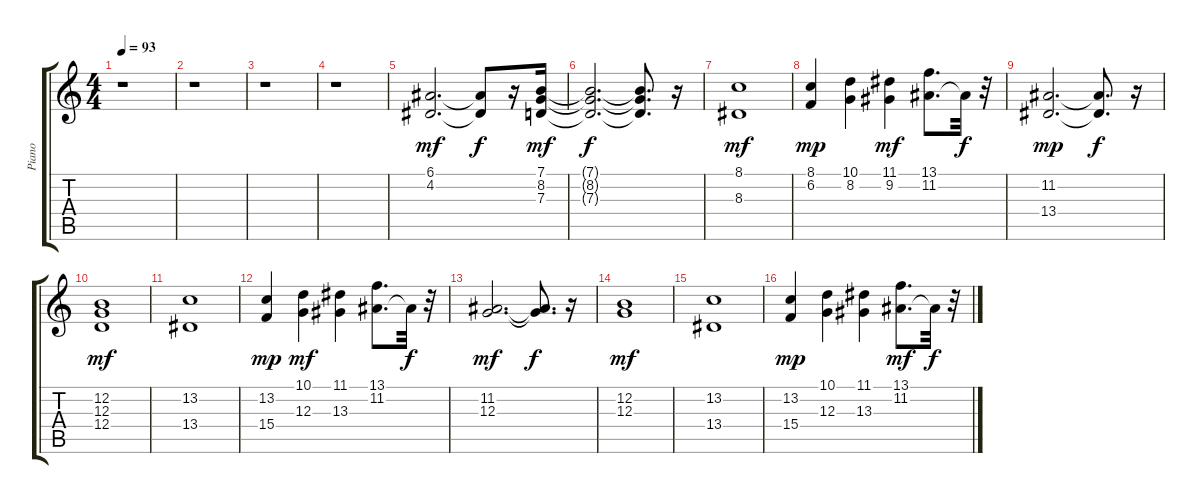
\track ("Piano" "Piano") {instrument electricpiano1}
\staff {score tabs}
\tuning (E4 B3 G3 D3 A2 E2) {hide}
\ts (4 4)
\tempo 93
\clef g2
\ks c
r.1{dy f} |
r.1 |
r.1 |
r.1 |
(6.1 4.2).2{d dy mf} (6.1{t} 4.2{t}).8{dy f} r.16 (7.1 8.2 7.3).16{dy mf} |
(7.1{t} 8.2{t} 7.3{t}).2{d dy f} (7.1{t} 8.2{t} 7.3{t}).8{d} r.16 |
(8.1 8.3).1{dy mf} |
(8.1 6.2).4{dy mp} (10.1 8.2).4 (11.1 9.2).4{dy mf} (13.1 11.2).8{d} 11.2{t}.32{dy f} r.32 |
(11.2 13.4).2{d dy mp} (11.2{t} 13.4{t}).8{d dy f} r.16 |
(12.2 12.3 12.4).1{dy mf} |
(13.2 13.4).1 |
(13.2 15.4).4{dy mp} (10.1 12.3).4{dy mf} (11.1 13.3).4 (13.1 11.2).8{d} 11.2{t}.32{dy f} r.32 |
(11.2 12.3).2{d dy mf} (11.2{t} 12.3{t}).8{d dy f} r.16 |
(12.2 12.3).1{dy mf} |
(13.2 13.4).1 |
(13.2 15.4).4{dy mp} (10.1 12.3).4 (11.1 13.3).4 (13.1 11.2).8{d dy mf} 11.2{t}.32{dy f} r.32
